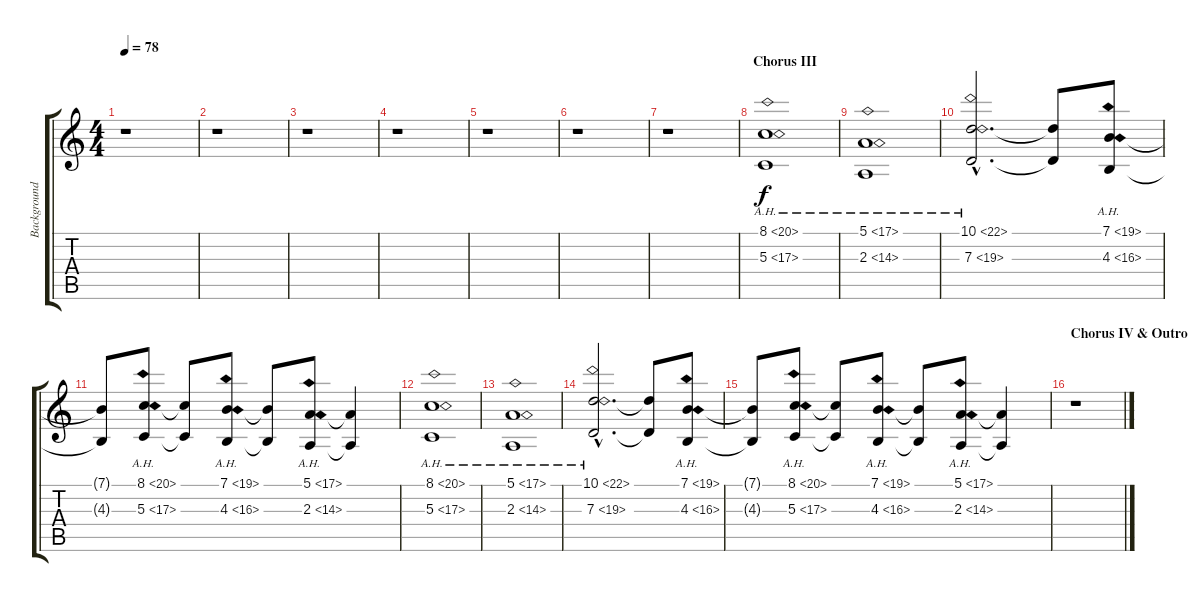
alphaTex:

\track ("Background vocals" "Background") {instrument lead6voice}
\staff {score tabs}
\tuning (E4 B3 G3 D3 A2 E2) {hide}
\ts (4 4)
\tempo 78
\clef g2
\ks c
r.1{dy f} |
r.1 |
r.1 |
r.1 |
r.1 |
r.1 |
r.1 |
\section ("" "Chorus III")
(8.1{ah 12} 5.3{ah 12}).1 |
(5.1{ah 12} 2.3{ah 12}).1 |
(10.1{ah 12 hac} 7.3{ah 12 hac}).2{d} (10.1{t} 7.3{t}).8 (7.1{ah 12} 4.3{ah 12}).8 |
(7.1{t} 4.3{t}).8 (8.1{ah 12} 5.3{ah 12}).8 (8.1{t} 5.3{t}).8 (7.1{ah 12} 4.3{ah 12}).8 (7.1{t} 4.3{t}).8 (5.1{ah 12} 2.3{ah 12}).8 (5.1{t} 2.3{t}).4 |
(8.1{ah 12} 5.3{ah 12}).1 |
(5.1{ah 12} 2.3{ah 12}).1 |
(10.1{ah 12 hac} 7.3{ah 12 hac}).2{d} (10.1{t} 7.3{t}).8 (7.1{ah 12} 4.3{ah 12}).8 |
(7.1{t} 4.3{t}).8 (8.1{ah 12} 5.3{ah 12}).8 (8.1{t} 5.3{t}).8 (7.1{ah 12} 4.3{ah 12}).8 (7.1{t} 4.3{t}).8 (5.1{ah 12} 2.3{ah 12}).8 (5.1{t} 2.3{t}).4 |
\section ("" "Chorus IV & Outro")
r.1
